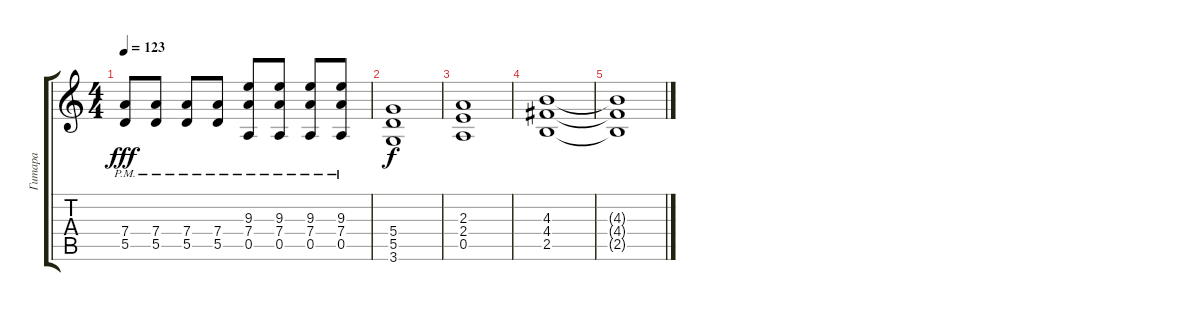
\track ("Гитара" "Гитара") {instrument distortionguitar}
\staff {score tabs}
\tuning (E4 B3 G3 D3 A2 E2) {hide}
\ts (4 4)
\tempo 123
\clef g2
\ks c
(7.4{pm} 5.5{pm}).8{dy fff} (7.4{pm} 5.5{pm}).8 (7.4{pm} 5.5{pm}).8 (7.4{pm} 5.5{pm}).8 (9.3{pm} 7.4{pm} 0.5{pm}).8 (9.3{pm} 7.4{pm} 0.5{pm}).8 (9.3{pm} 7.4{pm} 0.5{pm}).8 (9.3{pm} 7.4{pm} 0.5{pm}).8 |
(5.4 5.5 3.6).1{dy f} |
(2.3 2.4 0.5).1 |
(4.3 4.4 2.5).1 |
(4.3{t} 4.4{t} 2.5{t}).1
